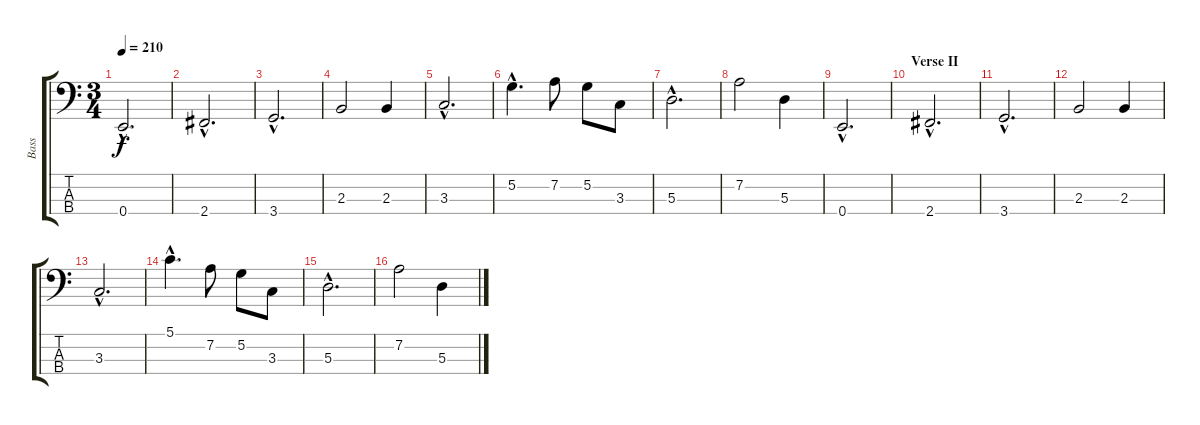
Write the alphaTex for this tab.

\track ("Bass" "Bass") {instrument electricbasspick}
\staff {score tabs}
\tuning (G2 D2 A1 E1) {hide}
\ts (3 4)
\tempo 210
\clef f4
\ks c
0.4{hac}.2{d dy f} |
2.4{hac}.2{d} |
3.4{hac}.2{d} |
2.3.2 2.3.4 |
3.3{hac}.2{d} |
5.2{hac}.4{d} 7.2.8 5.2.8 3.3.8 |
5.3{hac}.2{d} |
7.2.2 5.3.4 |
0.4{hac}.2{d} |
\section ("" "Verse II")
2.4{hac}.2{d} |
3.4{hac}.2{d} |
2.3.2 2.3.4 |
3.3{hac}.2{d} |
5.1{hac}.4{d} 7.2.8 5.2.8 3.3.8 |
5.3{hac}.2{d} |
7.2.2 5.3.4
